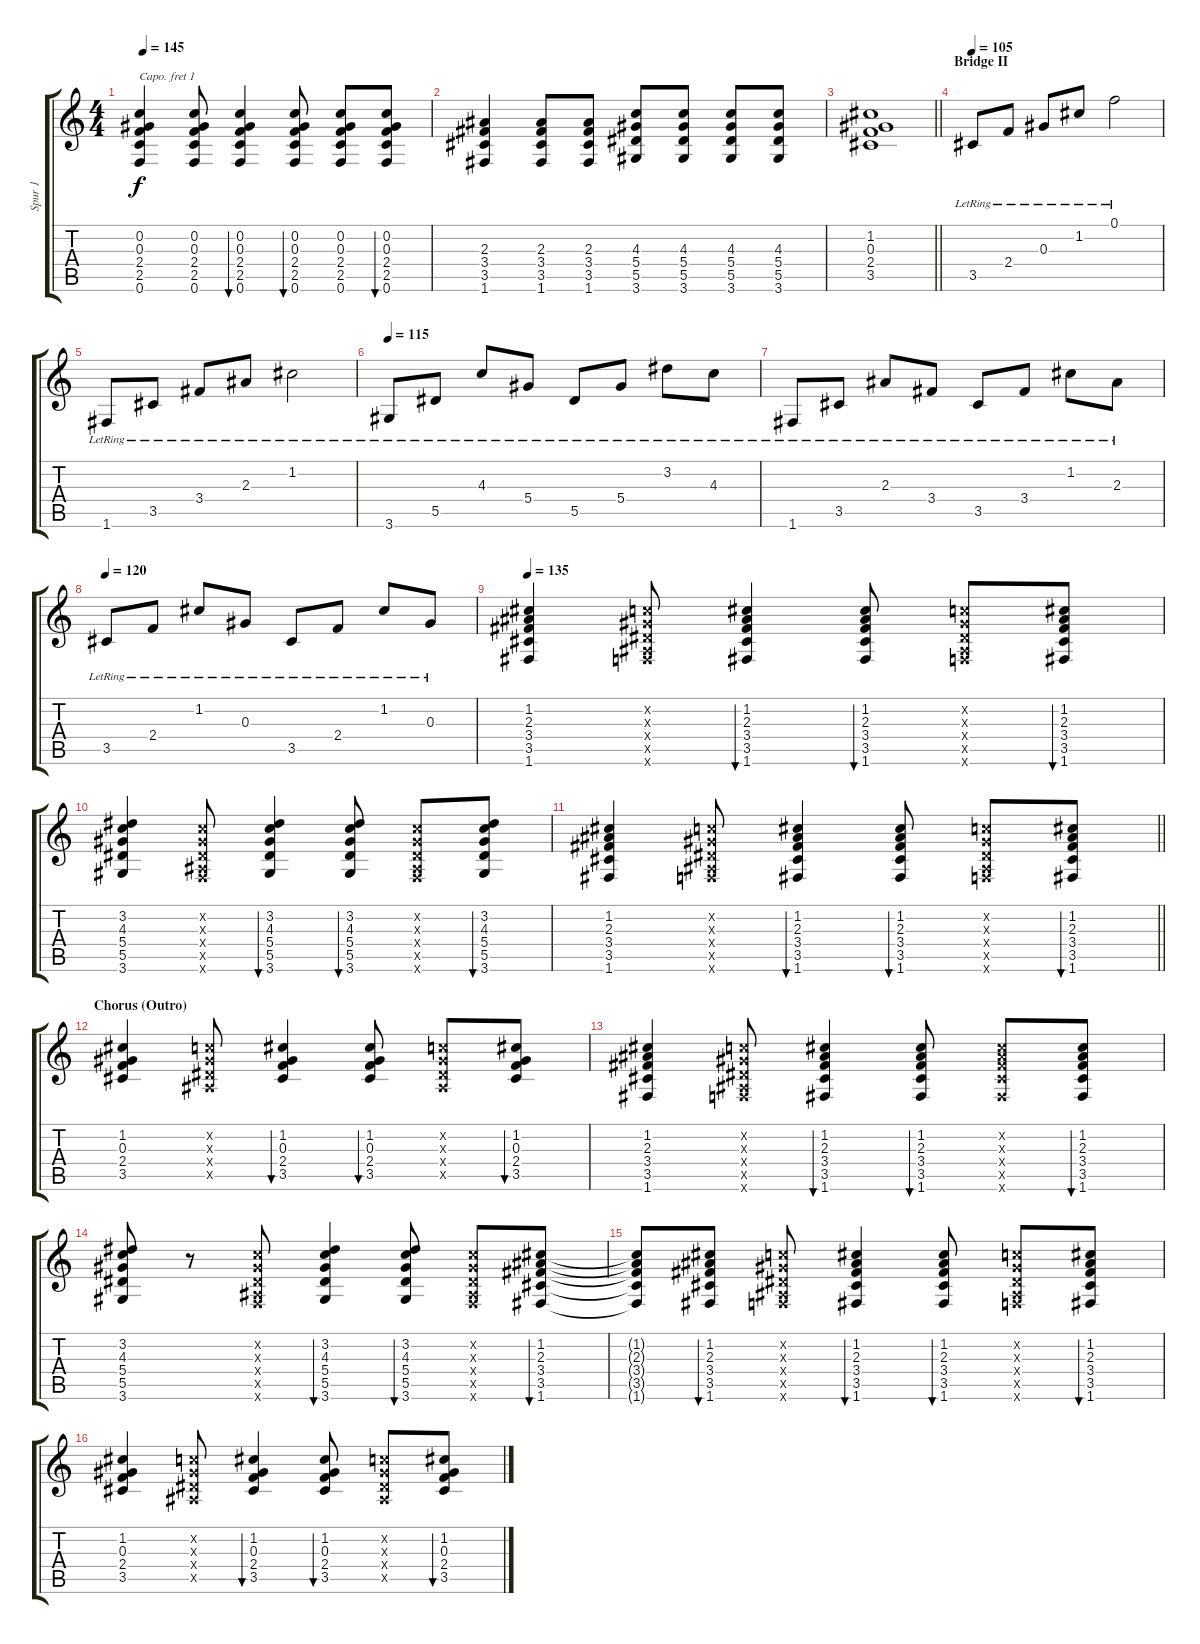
\track ("Spur 1" "Spur 1") {instrument acousticguitarsteel}
\staff {score tabs}
\capo 1
\tuning (E4 B3 G3 D3 A2 E2) {hide}
\ts (4 4)
\tempo 145
\clef g2
\ks c
(0.2 0.3 2.4 2.5 0.6).4{dy f} (0.2 0.3 2.4 2.5 0.6).8 (0.2 0.3 2.4 2.5 0.6).4{bu 60} (0.2 0.3 2.4 2.5 0.6).8{bu 60} (0.2 0.3 2.4 2.5 0.6).8 (0.2 0.3 2.4 2.5 0.6).8{bu 60} |
(2.3 3.4 3.5 1.6).4 (2.3 3.4 3.5 1.6).8 (2.3 3.4 3.5 1.6).8 (4.3 5.4 5.5 3.6).8 (4.3 5.4 5.5 3.6).8 (4.3 5.4 5.5 3.6).8 (4.3 5.4 5.5 3.6).8 |
\barLineRight lightlight
(1.2 0.3 2.4 3.5).1 |
\section ("" "Bridge II")
\tempo 105
3.5{lr}.8 2.4{lr}.8 0.3{lr}.8 1.2{lr}.8 0.1{lr}.2 |
1.6{lr}.8 3.5{lr}.8 3.4{lr}.8 2.3{lr}.8 1.2{lr}.2 |
\tempo 115
3.6{lr}.8 5.5{lr}.8 4.3{lr}.8 5.4{lr}.8 5.5{lr}.8 5.4{lr}.8 3.2{lr}.8 4.3{lr}.8 |
1.6{lr}.8 3.5{lr}.8 2.3{lr}.8 3.4{lr}.8 3.5{lr}.8 3.4{lr}.8 1.2{lr}.8 2.3{lr}.8 |
\tempo 120
3.5{lr}.8 2.4{lr}.8 1.2{lr}.8 0.3{lr}.8 3.5{lr}.8 2.4{lr}.8 1.2{lr}.8 0.3{lr}.8 |
\tempo 135
(1.2 2.3 3.4 3.5 1.6).4 (0.2{x} 0.3{x} 0.4{x} 0.5{x} 0.6{x}).8 (1.2 2.3 3.4 3.5 1.6).4{bu 60} (1.2 2.3 3.4 3.5 1.6).8{bu 60} (0.2{x} 0.3{x} 0.4{x} 0.5{x} 0.6{x}).8 (1.2 2.3 3.4 3.5 1.6).8{bu 60} |
(3.2 4.3 5.4 5.5 3.6).4 (0.2{x} 0.3{x} 0.4{x} 0.5{x} 0.6{x}).8 (3.2 4.3 5.4 5.5 3.6).4{bu 60} (3.2 4.3 5.4 5.5 3.6).8{bu 60} (0.2{x} 0.3{x} 0.4{x} 0.5{x} 0.6{x}).8 (3.2 4.3 5.4 5.5 3.6).8{bu 60} |
\barLineRight lightlight
(1.2 2.3 3.4 3.5 1.6).4 (0.2{x} 0.3{x} 0.4{x} 0.5{x} 0.6{x}).8 (1.2 2.3 3.4 3.5 1.6).4{bu 60} (1.2 2.3 3.4 3.5 1.6).8{bu 60} (0.2{x} 0.3{x} 0.4{x} 0.5{x} 0.6{x}).8 (1.2 2.3 3.4 3.5 1.6).8{bu 60} |
\section ("" "Chorus (Outro)")
(1.2 0.3 2.4 3.5).4 (0.2{x} 0.3{x} 0.4{x} 0.5{x}).8 (1.2 0.3 2.4 3.5).4{bu 60} (1.2 0.3 2.4 3.5).8{bu 60} (0.2{x} 0.3{x} 0.4{x} 0.5{x}).8 (1.2 0.3 2.4 3.5).8{bu 60} |
(1.2 2.3 3.4 3.5 1.6).4 (0.2{x} 0.3{x} 0.4{x} 0.5{x} 0.6{x}).8 (1.2 2.3 3.4 3.5 1.6).4{bu 60} (1.2 2.3 3.4 3.5 1.6).8{bu 60} (1.2{x} 2.3{x} 3.4{x} 3.5{x} 1.6{x}).8 (1.2 2.3 3.4 3.5 1.6).8{bu 60} |
(3.2 4.3 5.4 5.5 3.6).8 r.8 (0.2{x} 0.3{x} 0.4{x} 0.5{x} 0.6{x}).8 (3.2 4.3 5.4 5.5 3.6).4{bu 60} (3.2 4.3 5.4 5.5 3.6).8{bu 60} (0.2{x} 0.3{x} 0.4{x} 0.5{x} 0.6{x}).8 (1.2 2.3 3.4 3.5 1.6).8{bu 60} |
(1.2{t} 2.3{t} 3.4{t} 3.5{t} 1.6{t}).8 (1.2 2.3 3.4 3.5 1.6).8{bu 60} (0.2{x} 0.3{x} 0.4{x} 0.5{x} 0.6{x}).8 (1.2 2.3 3.4 3.5 1.6).4{bu 60} (1.2 2.3 3.4 3.5 1.6).8{bu 60} (0.2{x} 0.3{x} 0.4{x} 0.5{x} 0.6{x}).8 (1.2 2.3 3.4 3.5 1.6).8{bu 60} |
(1.2 0.3 2.4 3.5).4 (0.2{x} 0.3{x} 0.4{x} 0.5{x}).8 (1.2 0.3 2.4 3.5).4{bu 60} (1.2 0.3 2.4 3.5).8{bu 60} (0.2{x} 0.3{x} 0.4{x} 0.5{x}).8 (1.2 0.3 2.4 3.5).8{bu 60}
